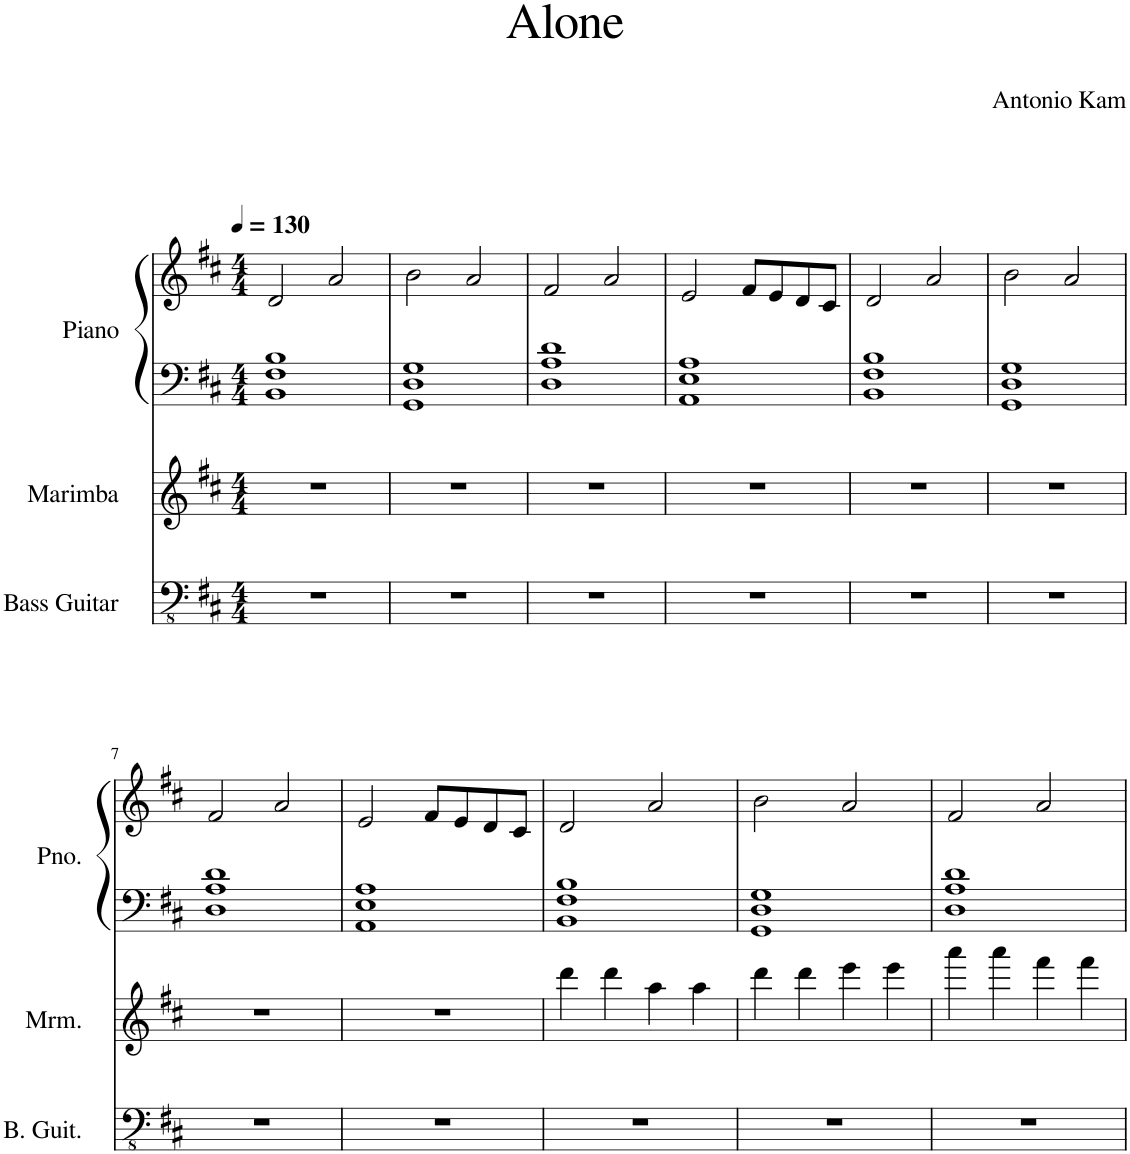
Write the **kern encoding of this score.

**kern	**kern	**kern	**kern
*part3	*part2	*part1	*part1
*staff4	*staff3	*staff2	*staff1
*I"Bass Guitar	*I"Marimba	*I"Piano	*
*I'B. Guit.	*I'Mrm.	*I'Pno.	*
*clefFv4	*clefG2	*clefF4	*clefG2
*k[f#c#]	*k[f#c#]	*k[f#c#]	*k[f#c#]
*M4/4	*M4/4	*M4/4	*M4/4
*MM130	*MM130	*MM130	*MM130
=1	=1	=1	=1
1r	1r	1BB 1F# 1B	2d/
.	.	.	2a/
=2	=2	=2	=2
1r	1r	1GG 1D 1G	2b\
.	.	.	2a/
=3	=3	=3	=3
1r	1r	1D 1A 1d	2f#/
.	.	.	2a/
=4	=4	=4	=4
1r	1r	1AA 1E 1A	2e/
.	.	.	8f#/L
.	.	.	8e/
.	.	.	8d/
.	.	.	8c#/J
=5	=5	=5	=5
1r	1r	1BB 1F# 1B	2d/
.	.	.	2a/
=6	=6	=6	=6
1r	1r	1GG 1D 1G	2b\
.	.	.	2a/
!!LO:LB:g=z
=7	=7	=7	=7
1r	1r	1D 1A 1d	2f#/
.	.	.	2a/
=8	=8	=8	=8
1r	1r	1AA 1E 1A	2e/
.	.	.	8f#/L
.	.	.	8e/
.	.	.	8d/
.	.	.	8c#/J
=9	=9	=9	=9
1r	4ddd\	1BB 1F# 1B	2d/
.	4ddd\	.	.
.	4aa\	.	2a/
.	4aa\	.	.
=10	=10	=10	=10
1r	4ddd\	1GG 1D 1G	2b\
.	4ddd\	.	.
.	4eee\	.	2a/
.	4eee\	.	.
=11	=11	=11	=11
1r	4aaa\	1D 1A 1d	2f#/
.	4aaa\	.	.
.	4fff#\	.	2a/
.	4fff#\	.	.
=	=	=	=
*-	*-	*-	*-
